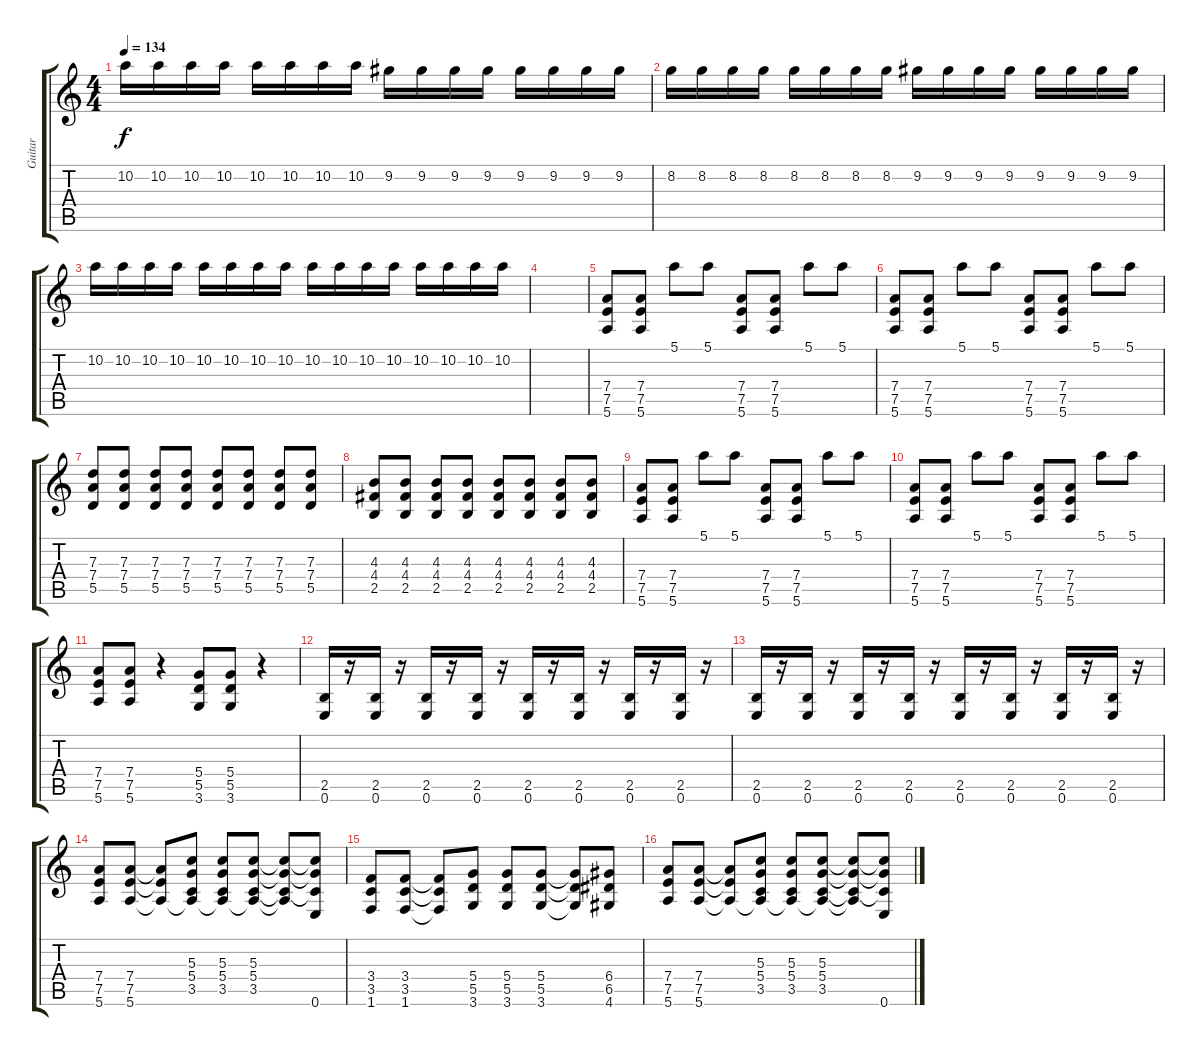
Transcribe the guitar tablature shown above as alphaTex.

\track ("Guitar" "Guitar") {instrument distortionguitar}
\staff {score tabs}
\tuning (E4 B3 G3 D3 A2 E2) {hide}
\ts (4 4)
\tempo 134
\clef g2
\ks c
10.2.16{dy f} 10.2.16 10.2.16 10.2.16 10.2.16 10.2.16 10.2.16 10.2.16 9.2.16 9.2.16 9.2.16 9.2.16 9.2.16 9.2.16 9.2.16 9.2.16 |
8.2.16 8.2.16 8.2.16 8.2.16 8.2.16 8.2.16 8.2.16 8.2.16 9.2.16 9.2.16 9.2.16 9.2.16 9.2.16 9.2.16 9.2.16 9.2.16 |
10.2.16 10.2.16 10.2.16 10.2.16 10.2.16 10.2.16 10.2.16 10.2.16 10.2.16 10.2.16 10.2.16 10.2.16 10.2.16 10.2.16 10.2.16 10.2.16 |
|
(7.4 7.5 5.6).8 (7.4 7.5 5.6).8 5.1.8 5.1.8 (7.4 7.5 5.6).8 (7.4 7.5 5.6).8 5.1.8 5.1.8 |
(7.4 7.5 5.6).8 (7.4 7.5 5.6).8 5.1.8 5.1.8 (7.4 7.5 5.6).8 (7.4 7.5 5.6).8 5.1.8 5.1.8 |
(7.3 7.4 5.5).8 (7.3 7.4 5.5).8 (7.3 7.4 5.5).8 (7.3 7.4 5.5).8 (7.3 7.4 5.5).8 (7.3 7.4 5.5).8 (7.3 7.4 5.5).8 (7.3 7.4 5.5).8 |
(4.3 4.4 2.5).8 (4.3 4.4 2.5).8 (4.3 4.4 2.5).8 (4.3 4.4 2.5).8 (4.3 4.4 2.5).8 (4.3 4.4 2.5).8 (4.3 4.4 2.5).8 (4.3 4.4 2.5).8 |
(7.4 7.5 5.6).8 (7.4 7.5 5.6).8 5.1.8 5.1.8 (7.4 7.5 5.6).8 (7.4 7.5 5.6).8 5.1.8 5.1.8 |
(7.4 7.5 5.6).8 (7.4 7.5 5.6).8 5.1.8 5.1.8 (7.4 7.5 5.6).8 (7.4 7.5 5.6).8 5.1.8 5.1.8 |
(7.4 7.5 5.6).8 (7.4 7.5 5.6).8 r.4 (5.4 5.5 3.6).8 (5.4 5.5 3.6).8 r.4 |
(2.5 0.6).16 r.16 (2.5 0.6).16 r.16 (2.5 0.6).16 r.16 (2.5 0.6).16 r.16 (2.5 0.6).16 r.16 (2.5 0.6).16 r.16 (2.5 0.6).16 r.16 (2.5 0.6).16 r.16 |
(2.5 0.6).16 r.16 (2.5 0.6).16 r.16 (2.5 0.6).16 r.16 (2.5 0.6).16 r.16 (2.5 0.6).16 r.16 (2.5 0.6).16 r.16 (2.5 0.6).16 r.16 (2.5 0.6).16 r.16 |
(7.4 7.5 5.6).8 (7.4 7.5 5.6).8 (7.4{t} 7.5{t} 5.6{t}).8 (5.3 5.4 3.5 5.6{t}).8 (5.3 5.4 3.5 5.6{t}).8 (5.3 5.4 3.5 5.6{t}).8 (5.3{t} 5.4{t} 3.5{t} 5.6{t}).8 (5.3{t} 5.4{t} 3.5{t} 0.6).8 |
(3.4 3.5 1.6).8 (3.4 3.5 1.6).8 (3.4{t} 3.5{t} 1.6{t}).8 (5.4 5.5 3.6).8 (5.4 5.5 3.6).8 (5.4 5.5 3.6).8 (5.4{t} 5.5{t} 3.6{t}).8 (6.4 6.5 4.6).8 |
(7.4 7.5 5.6).8 (7.4 7.5 5.6).8 (7.4{t} 7.5{t} 5.6{t}).8 (5.3 5.4 3.5 5.6{t}).8 (5.3 5.4 3.5 5.6{t}).8 (5.3 5.4 3.5 5.6{t}).8 (5.3{t} 5.4{t} 3.5{t} 5.6{t}).8 (5.3{t} 5.4{t} 3.5{t} 0.6).8
